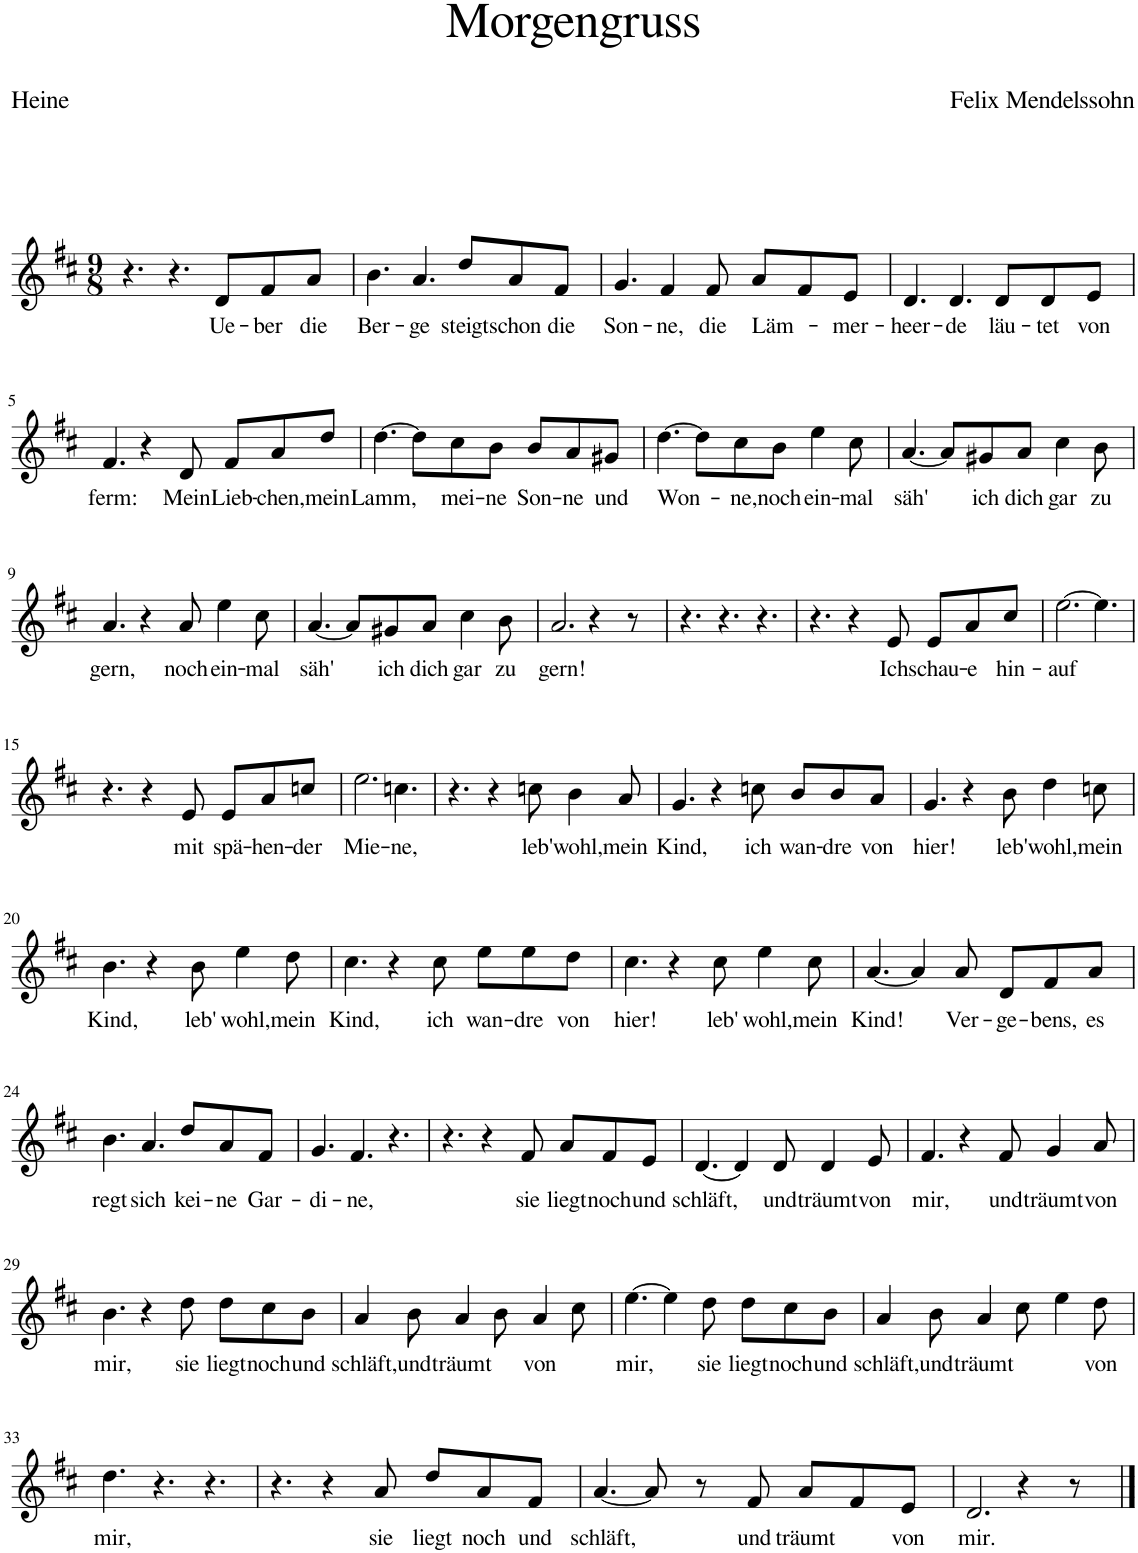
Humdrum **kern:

**kern	**text
*part1	*part1
*staff1	*staff1
*I"Piano	*
*I'Pno	*
*clefG2	*
*k[f#c#]	*
*M9/8	*
=1	=1
4.r	.
4.r	.
!	!LO:LY:b
8d/L	Ue-
!	!LO:LY:b
8f#/	-ber
!	!LO:LY:b
8a/J	die
=2	=2
!	!LO:LY:b
4.b\	Ber-
!	!LO:LY:b
4.a/	-ge
!	!LO:LY:b
8dd/L	steigt
!	!LO:LY:b
8a/	schon
!	!LO:LY:b
8f#/J	die
=3	=3
!	!LO:LY:b
4.g/	Son-
!	!LO:LY:b
4f#/	-ne,
!	!LO:LY:b
8f#/	die
!	!LO:LY:b
8a/L	Läm-
8f#/	.
!	!LO:LY:b
8e/J	-mer-
=4	=4
!	!LO:LY:b
4.d/	-heer-
!	!LO:LY:b
4.d/	-de
!	!LO:LY:b
8d/L	läu-
!	!LO:LY:b
8d/	-tet
!	!LO:LY:b
8e/J	von
!!LO:LB:g=z
=5	=5
!	!LO:LY:b
4.f#/	ferm:
4r	.
!	!LO:LY:b
8d/	Mein
!	!LO:LY:b
8f#/L	Lieb-
!	!LO:LY:b
8a/	-chen,
!	!LO:LY:b
8dd/J	mein
=6	=6
!	!LO:LY:b
[4.dd\	Lamm,
8dd\L]	.
!	!LO:LY:b
8cc#\	mei-
!	!LO:LY:b
8b\J	-ne
!	!LO:LY:b
8b/L	Son-
!	!LO:LY:b
8a/	-ne
!	!LO:LY:b
8g#X/J	und
=7	=7
!	!LO:LY:b
[4.dd\	Won-
8dd\L]	.
!	!LO:LY:b
8cc#\	-ne,
!	!LO:LY:b
8b\J	noch
!	!LO:LY:b
4ee\	ein-
!	!LO:LY:b
8cc#\	-mal
=8	=8
!	!LO:LY:b
[4.a/	säh'
8a/L]	.
!	!LO:LY:b
8g#X/	ich
!	!LO:LY:b
8a/J	dich
!	!LO:LY:b
4cc#\	gar
!	!LO:LY:b
8b\	zu
!!LO:LB:g=z
=9	=9
!	!LO:LY:b
4.a/	gern,
4r	.
!	!LO:LY:b
8a/	noch
!	!LO:LY:b
4ee\	ein-
!	!LO:LY:b
8cc#\	-mal
=10	=10
!	!LO:LY:b
[4.a/	säh'
8a/L]	.
!	!LO:LY:b
8g#X/	ich
!	!LO:LY:b
8a/J	dich
!	!LO:LY:b
4cc#\	gar
!	!LO:LY:b
8b\	zu
=11	=11
!	!LO:LY:b
2.a/	gern!
4r	.
8r	.
=12	=12
4.r	.
4.r	.
4.r	.
=13	=13
4.r	.
4r	.
!	!LO:LY:b
8e/	Ich
!	!LO:LY:b
8e/L	schau-
!	!LO:LY:b
8a/	-e
!	!LO:LY:b
8cc#/J	hin-
=14	=14
!	!LO:LY:b
[2.ee\	-auf
4.ee\]	.
!!LO:LB:g=z
=15	=15
4.r	.
4r	.
!	!LO:LY:b
8e/	mit
!	!LO:LY:b
8e/L	spä-
!	!LO:LY:b
8a/	-hen-
!	!LO:LY:b
8ccn/J	-der
=16	=16
!	!LO:LY:b
2.ee\	Mie-
!	!LO:LY:b
4.ccn\	-ne,
=17	=17
4.r	.
4r	.
!	!LO:LY:b
8ccn\	leb'
!	!LO:LY:b
4b\	wohl,
!	!LO:LY:b
8a/	mein
=18	=18
!	!LO:LY:b
4.g/	Kind,
4r	.
!	!LO:LY:b
8ccn\	ich
!	!LO:LY:b
8b/L	wan-
!	!LO:LY:b
8b/	-dre
!	!LO:LY:b
8a/J	von
=19	=19
!	!LO:LY:b
4.g/	hier!
4r	.
!	!LO:LY:b
8b\	leb'
!	!LO:LY:b
4dd\	wohl,
!	!LO:LY:b
8ccn\	mein
!!LO:LB:g=z
=20	=20
!	!LO:LY:b
4.b\	Kind,
4r	.
!	!LO:LY:b
8b\	leb'
!	!LO:LY:b
4ee\	wohl,
!	!LO:LY:b
8dd\	mein
=21	=21
!	!LO:LY:b
4.cc#\	Kind,
4r	.
!	!LO:LY:b
8cc#\	ich
!	!LO:LY:b
8ee\L	wan-
!	!LO:LY:b
8ee\	-dre
!	!LO:LY:b
8dd\J	von
=22	=22
!	!LO:LY:b
4.cc#\	hier!
4r	.
!	!LO:LY:b
8cc#\	leb'
!	!LO:LY:b
4ee\	wohl,
!	!LO:LY:b
8cc#\	mein
=23	=23
!	!LO:LY:b
[4.a/	Kind!
4a/]	.
!	!LO:LY:b
8a/	Ver-
!	!LO:LY:b
8d/L	-ge-
!	!LO:LY:b
8f#/	-bens,
!	!LO:LY:b
8a/J	es
!!LO:LB:g=z
=24	=24
!	!LO:LY:b
4.b\	regt
!	!LO:LY:b
4.a/	sich
!	!LO:LY:b
8dd/L	kei-
!	!LO:LY:b
8a/	-ne
!	!LO:LY:b
8f#/J	Gar-
=25	=25
!	!LO:LY:b
4.g/	-di-
!	!LO:LY:b
4.f#/	-ne,
4.r	.
=26	=26
4.r	.
4r	.
!	!LO:LY:b
8f#/	sie
!	!LO:LY:b
8a/L	liegt
!	!LO:LY:b
8f#/	noch
!	!LO:LY:b
8e/J	und
=27	=27
!	!LO:LY:b
[4.d/	schläft,
4d/]	.
!	!LO:LY:b
8d/	und
!	!LO:LY:b
4d/	träumt
!	!LO:LY:b
8e/	von
=28	=28
!	!LO:LY:b
4.f#/	mir,
4r	.
!	!LO:LY:b
8f#/	und
!	!LO:LY:b
4g/	träumt
!	!LO:LY:b
8a/	von
!!LO:LB:g=z
=29	=29
!	!LO:LY:b
4.b\	mir,
4r	.
!	!LO:LY:b
8dd\	sie
!	!LO:LY:b
8dd\L	liegt
!	!LO:LY:b
8cc#\	noch
!	!LO:LY:b
8b\J	und
=30	=30
!	!LO:LY:b
4a/	schläft,
!	!LO:LY:b
8b\	und
!	!LO:LY:b
4a/	träumt
8b\	.
!	!LO:LY:b
4a/	von
8cc#\	.
=31	=31
!	!LO:LY:b
[4.ee\	mir,
4ee\]	.
!	!LO:LY:b
8dd\	sie
!	!LO:LY:b
8dd\L	liegt
!	!LO:LY:b
8cc#\	noch
!	!LO:LY:b
8b\J	und
=32	=32
!	!LO:LY:b
4a/	schläft,
!	!LO:LY:b
8b\	und
!	!LO:LY:b
4a/	träumt
8cc#\	.
4ee\	.
!	!LO:LY:b
8dd\	von
!!LO:LB:g=z
=33	=33
!	!LO:LY:b
4.dd\	mir,
4.r	.
4.r	.
=34	=34
4.r	.
4r	.
!	!LO:LY:b
8a/	sie
!	!LO:LY:b
8dd/L	liegt
!	!LO:LY:b
8a/	noch
!	!LO:LY:b
8f#/J	und
=35	=35
!	!LO:LY:b
[4.a/	schläft,
8a/]	.
8r	.
!	!LO:LY:b
8f#/	und
!	!LO:LY:b
8a/L	träumt
8f#/	.
!	!LO:LY:b
8e/J	von
=36	=36
!	!LO:LY:b
2.d/	mir.
4r	.
8r	.
==	==
*-	*-
